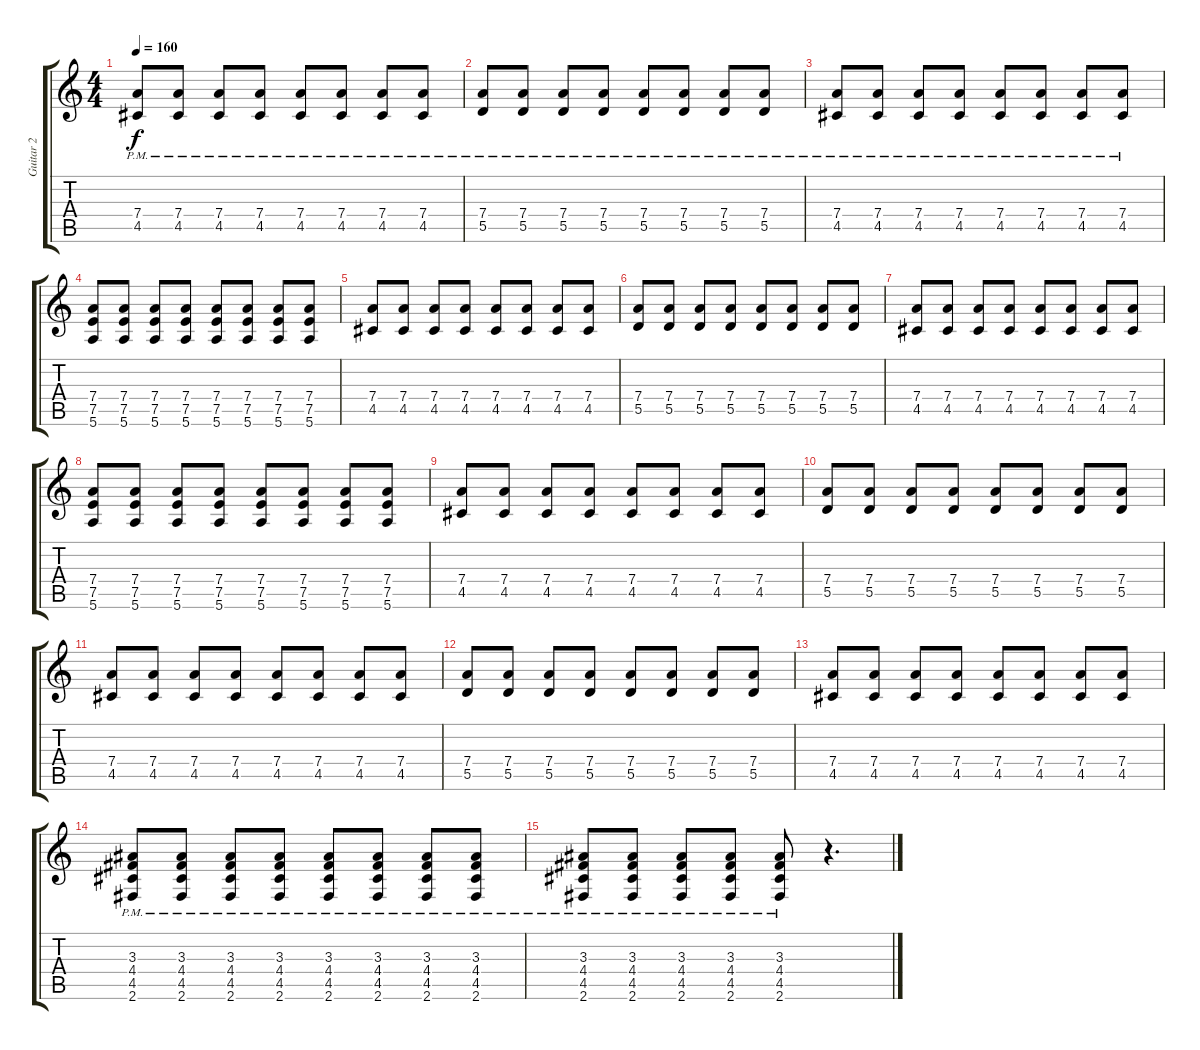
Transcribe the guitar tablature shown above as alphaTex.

\track ("Guitar 2" "Guitar 2") {instrument distortionguitar}
\staff {score tabs}
\tuning (E4 B3 G3 D3 A2 E2) {hide}
\ts (4 4)
\tempo 160
\clef g2
\ks c
(7.4{pm} 4.5{pm}).8{dy f} (7.4{pm} 4.5{pm}).8 (7.4{pm} 4.5{pm}).8 (7.4{pm} 4.5{pm}).8 (7.4{pm} 4.5{pm}).8 (7.4{pm} 4.5{pm}).8 (7.4{pm} 4.5{pm}).8 (7.4{pm} 4.5{pm}).8 |
(7.4{pm} 5.5{pm}).8 (7.4{pm} 5.5{pm}).8 (7.4{pm} 5.5{pm}).8 (7.4{pm} 5.5{pm}).8 (7.4{pm} 5.5{pm}).8 (7.4{pm} 5.5{pm}).8 (7.4{pm} 5.5{pm}).8 (7.4{pm} 5.5{pm}).8 |
(7.4{pm} 4.5{pm}).8 (7.4{pm} 4.5{pm}).8 (7.4{pm} 4.5{pm}).8 (7.4{pm} 4.5{pm}).8 (7.4{pm} 4.5{pm}).8 (7.4{pm} 4.5{pm}).8 (7.4{pm} 4.5{pm}).8 (7.4{pm} 4.5{pm}).8 |
(7.4 7.5 5.6).8 (7.4 7.5 5.6).8 (7.4 7.5 5.6).8 (7.4 7.5 5.6).8 (7.4 7.5 5.6).8 (7.4 7.5 5.6).8 (7.4 7.5 5.6).8 (7.4 7.5 5.6).8 |
(7.4 4.5).8 (7.4 4.5).8 (7.4 4.5).8 (7.4 4.5).8 (7.4 4.5).8 (7.4 4.5).8 (7.4 4.5).8 (7.4 4.5).8 |
(7.4 5.5).8 (7.4 5.5).8 (7.4 5.5).8 (7.4 5.5).8 (7.4 5.5).8 (7.4 5.5).8 (7.4 5.5).8 (7.4 5.5).8 |
(7.4 4.5).8 (7.4 4.5).8 (7.4 4.5).8 (7.4 4.5).8 (7.4 4.5).8 (7.4 4.5).8 (7.4 4.5).8 (7.4 4.5).8 |
(7.4 7.5 5.6).8 (7.4 7.5 5.6).8 (7.4 7.5 5.6).8 (7.4 7.5 5.6).8 (7.4 7.5 5.6).8 (7.4 7.5 5.6).8 (7.4 7.5 5.6).8 (7.4 7.5 5.6).8 |
(7.4 4.5).8 (7.4 4.5).8 (7.4 4.5).8 (7.4 4.5).8 (7.4 4.5).8 (7.4 4.5).8 (7.4 4.5).8 (7.4 4.5).8 |
(7.4 5.5).8 (7.4 5.5).8 (7.4 5.5).8 (7.4 5.5).8 (7.4 5.5).8 (7.4 5.5).8 (7.4 5.5).8 (7.4 5.5).8 |
(7.4 4.5).8 (7.4 4.5).8 (7.4 4.5).8 (7.4 4.5).8 (7.4 4.5).8 (7.4 4.5).8 (7.4 4.5).8 (7.4 4.5).8 |
(7.4 5.5).8 (7.4 5.5).8 (7.4 5.5).8 (7.4 5.5).8 (7.4 5.5).8 (7.4 5.5).8 (7.4 5.5).8 (7.4 5.5).8 |
(7.4 4.5).8 (7.4 4.5).8 (7.4 4.5).8 (7.4 4.5).8 (7.4 4.5).8 (7.4 4.5).8 (7.4 4.5).8 (7.4 4.5).8 |
(3.3{pm} 4.4{pm} 4.5{pm} 2.6{pm}).8 (3.3{pm} 4.4{pm} 4.5{pm} 2.6{pm}).8 (3.3{pm} 4.4{pm} 4.5{pm} 2.6{pm}).8 (3.3{pm} 4.4{pm} 4.5{pm} 2.6{pm}).8 (3.3{pm} 4.4{pm} 4.5{pm} 2.6{pm}).8 (3.3{pm} 4.4{pm} 4.5{pm} 2.6{pm}).8 (3.3{pm} 4.4{pm} 4.5{pm} 2.6{pm}).8 (3.3{pm} 4.4{pm} 4.5{pm} 2.6{pm}).8 |
(3.3{pm} 4.4{pm} 4.5{pm} 2.6{pm}).8 (3.3{pm} 4.4{pm} 4.5{pm} 2.6{pm}).8 (3.3{pm} 4.4{pm} 4.5{pm} 2.6{pm}).8 (3.3{pm} 4.4{pm} 4.5{pm} 2.6{pm}).8 (3.3{pm} 4.4{pm} 4.5{pm} 2.6{pm}).8 r.4{d}
